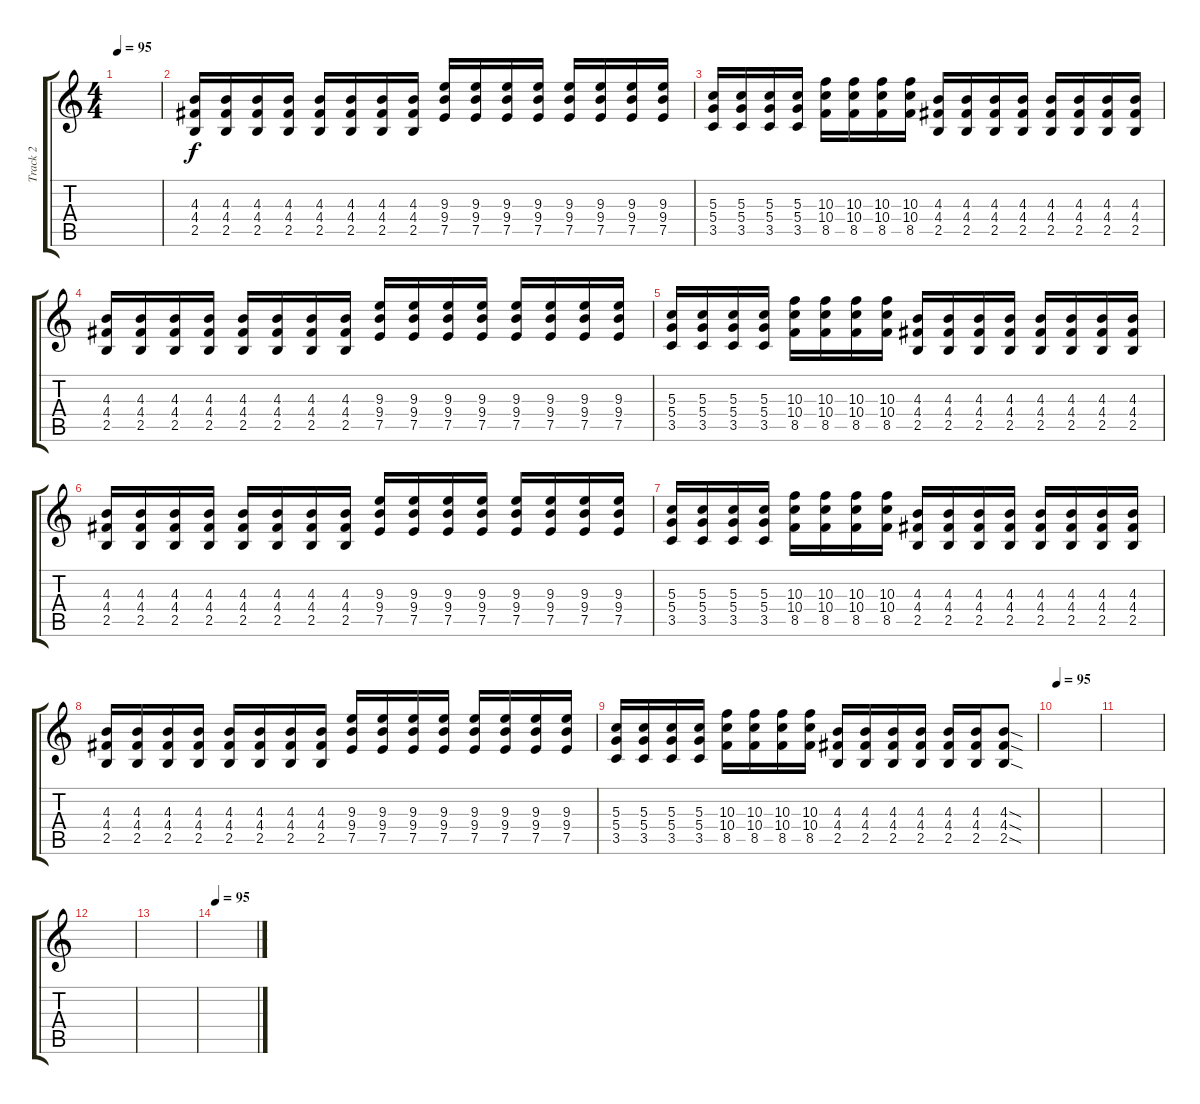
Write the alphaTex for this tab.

\track ("Track 2" "Track 2") {instrument overdrivenguitar}
\staff {score tabs}
\tuning (E4 B3 G3 D3 A2 E2) {hide}
\ts (4 4)
\tempo 95
\clef g2
\ks c
|
(4.3 4.4 2.5).16{volume 13} (4.3 4.4 2.5).16 (4.3 4.4 2.5).16 (4.3 4.4 2.5).16 (4.3 4.4 2.5).16 (4.3 4.4 2.5).16 (4.3 4.4 2.5).16 (4.3 4.4 2.5).16 (9.3 9.4 7.5).16 (9.3 9.4 7.5).16 (9.3 9.4 7.5).16 (9.3 9.4 7.5).16 (9.3 9.4 7.5).16 (9.3 9.4 7.5).16 (9.3 9.4 7.5).16 (9.3 9.4 7.5).16 |
(5.3 5.4 3.5).16 (5.3 5.4 3.5).16 (5.3 5.4 3.5).16 (5.3 5.4 3.5).16 (10.3 10.4 8.5).16 (10.3 10.4 8.5).16 (10.3 10.4 8.5).16 (10.3 10.4 8.5).16 (4.3 4.4 2.5).16 (4.3 4.4 2.5).16 (4.3 4.4 2.5).16 (4.3 4.4 2.5).16 (4.3 4.4 2.5).16 (4.3 4.4 2.5).16 (4.3 4.4 2.5).16 (4.3 4.4 2.5).16 |
(4.3 4.4 2.5).16{volume 13} (4.3 4.4 2.5).16 (4.3 4.4 2.5).16 (4.3 4.4 2.5).16 (4.3 4.4 2.5).16 (4.3 4.4 2.5).16 (4.3 4.4 2.5).16 (4.3 4.4 2.5).16 (9.3 9.4 7.5).16 (9.3 9.4 7.5).16 (9.3 9.4 7.5).16 (9.3 9.4 7.5).16 (9.3 9.4 7.5).16 (9.3 9.4 7.5).16 (9.3 9.4 7.5).16 (9.3 9.4 7.5).16 |
(5.3 5.4 3.5).16 (5.3 5.4 3.5).16 (5.3 5.4 3.5).16 (5.3 5.4 3.5).16 (10.3 10.4 8.5).16 (10.3 10.4 8.5).16 (10.3 10.4 8.5).16 (10.3 10.4 8.5).16 (4.3 4.4 2.5).16 (4.3 4.4 2.5).16 (4.3 4.4 2.5).16 (4.3 4.4 2.5).16 (4.3 4.4 2.5).16 (4.3 4.4 2.5).16 (4.3 4.4 2.5).16 (4.3 4.4 2.5).16 |
(4.3 4.4 2.5).16{volume 13} (4.3 4.4 2.5).16 (4.3 4.4 2.5).16 (4.3 4.4 2.5).16 (4.3 4.4 2.5).16 (4.3 4.4 2.5).16 (4.3 4.4 2.5).16 (4.3 4.4 2.5).16 (9.3 9.4 7.5).16 (9.3 9.4 7.5).16 (9.3 9.4 7.5).16 (9.3 9.4 7.5).16 (9.3 9.4 7.5).16 (9.3 9.4 7.5).16 (9.3 9.4 7.5).16 (9.3 9.4 7.5).16 |
(5.3 5.4 3.5).16 (5.3 5.4 3.5).16 (5.3 5.4 3.5).16 (5.3 5.4 3.5).16 (10.3 10.4 8.5).16 (10.3 10.4 8.5).16 (10.3 10.4 8.5).16 (10.3 10.4 8.5).16 (4.3 4.4 2.5).16 (4.3 4.4 2.5).16 (4.3 4.4 2.5).16 (4.3 4.4 2.5).16 (4.3 4.4 2.5).16 (4.3 4.4 2.5).16 (4.3 4.4 2.5).16 (4.3 4.4 2.5).16 |
(4.3 4.4 2.5).16{volume 13} (4.3 4.4 2.5).16 (4.3 4.4 2.5).16 (4.3 4.4 2.5).16 (4.3 4.4 2.5).16 (4.3 4.4 2.5).16 (4.3 4.4 2.5).16 (4.3 4.4 2.5).16 (9.3 9.4 7.5).16 (9.3 9.4 7.5).16 (9.3 9.4 7.5).16 (9.3 9.4 7.5).16 (9.3 9.4 7.5).16 (9.3 9.4 7.5).16 (9.3 9.4 7.5).16 (9.3 9.4 7.5).16 |
(5.3 5.4 3.5).16 (5.3 5.4 3.5).16 (5.3 5.4 3.5).16 (5.3 5.4 3.5).16 (10.3 10.4 8.5).16 (10.3 10.4 8.5).16 (10.3 10.4 8.5).16 (10.3 10.4 8.5).16 (4.3 4.4 2.5).16 (4.3 4.4 2.5).16 (4.3 4.4 2.5).16 (4.3 4.4 2.5).16 (4.3 4.4 2.5).16 (4.3 4.4 2.5).16 (4.3{sod} 4.4{sod} 2.5{sod}).8 |
\tempo 95
|
|
|
|
\tempo 95
